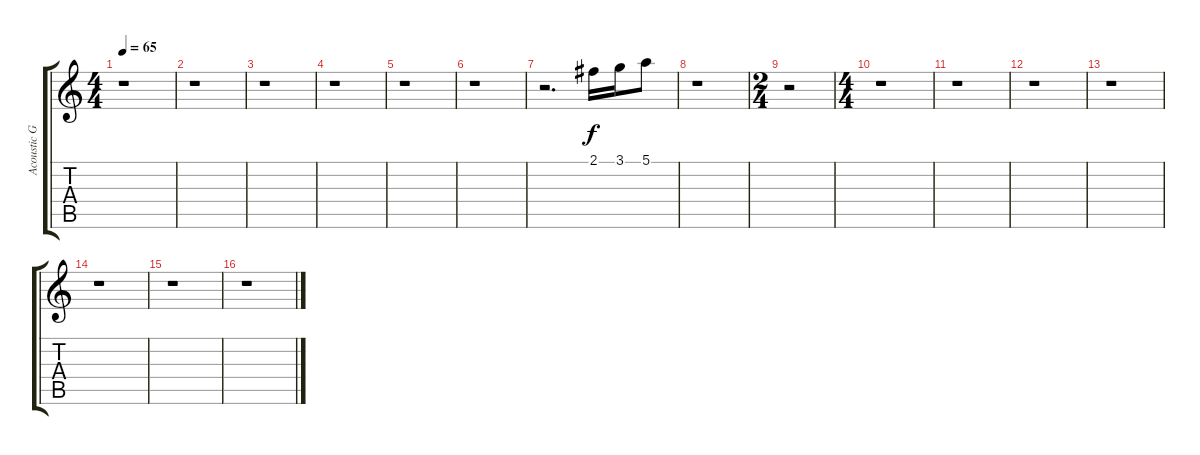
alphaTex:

\track ("Acoustic Guitar II" "Acoustic G") {instrument acousticguitarsteel}
\staff {score tabs}
\tuning (E4 B3 G3 D3 A2 E2) {hide}
\ts (4 4)
\tempo 65
\clef g2
\ks c
r.1{dy f} |
r.1 |
r.1 |
r.1 |
r.1 |
r.1 |
r.2{d} 2.1.16 3.1.16 5.1.8 |
r.1 |
\ts (2 4)
r.2 |
\ts (4 4)
r.1 |
r.1 |
r.1 |
r.1 |
r.1 |
r.1 |
r.1
